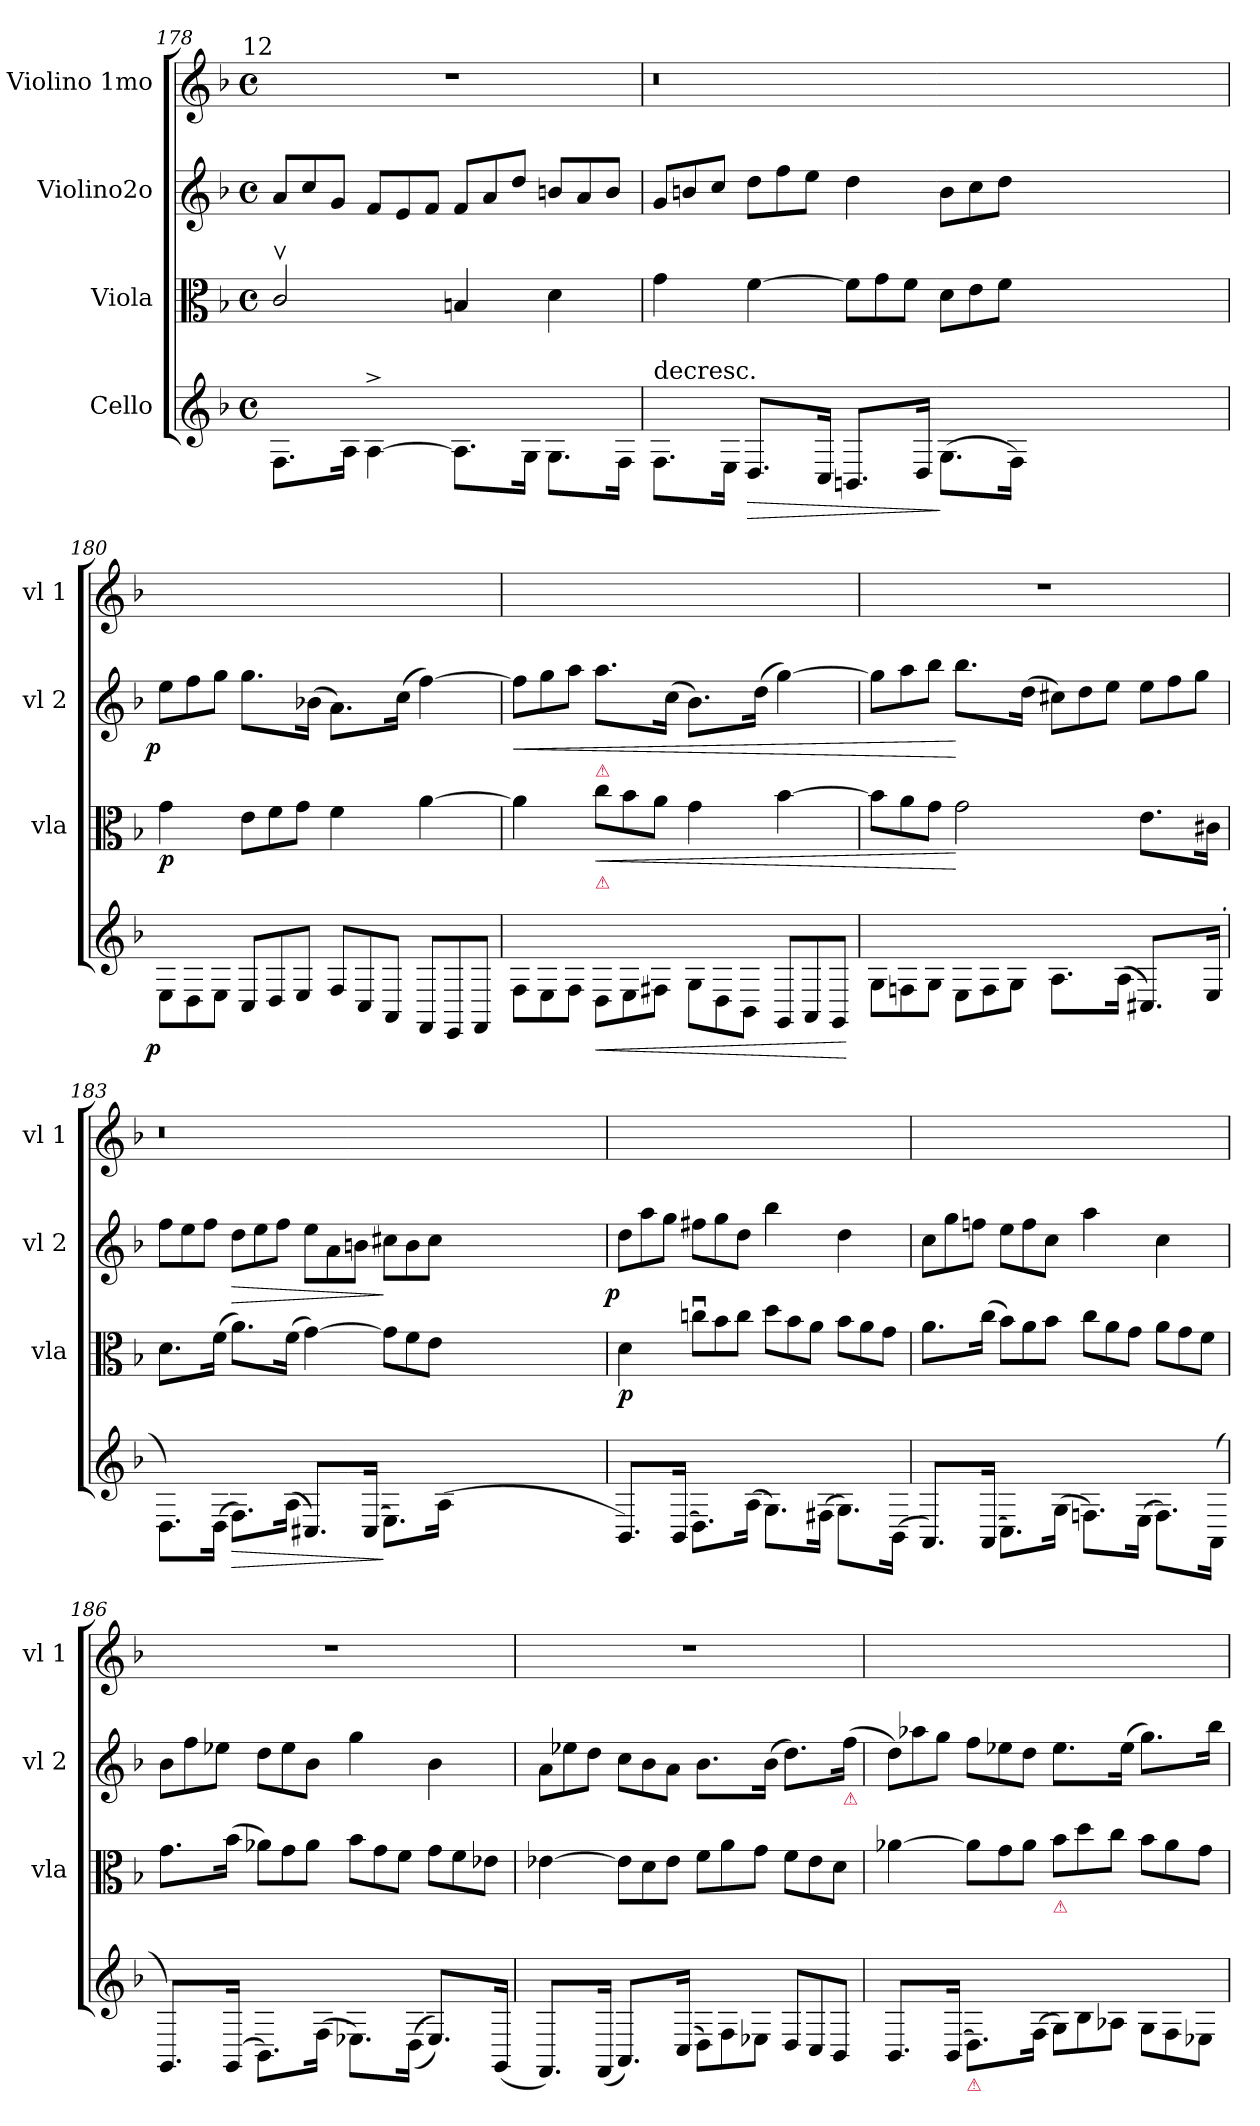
**kern	**dynam	**kern	**dynam	**kern	**dynam	**kern
*part4	*part4	*part3	*part3	*part2	*part2	*part1
*staff4	*staff4	*staff3	*staff3	*staff2	*staff2	*staff1
*I"Cello	*	*I"Viola	*	*I"Violino2o	*	*I"Violino 1mo
*	*	*I'vla	*	*I'vl 2	*	*I'vl 1
*clefG2	*	*clefC3	*	*clefG2	*	*clefG2
*k[b-]	*	*k[b-]	*	*k[b-]	*	*k[b-]
*M4/4	*	*M4/4	*	*M4/4	*	*M4/4
*met(c)	*	*met(c)	*	*met(c)	*	*met(c)
*	*	*	*	*Xtuplet	*	*
=178	=178	=178	=178	=178	=178	=178
!	!	!	!	!	!	!LO:TX:a:rj:t=12
8.F\L	.	2cv/	.	12a/L	.	1r
.	.	.	.	12cc/	.	.
.	.	.	.	12g/J	.	.
16A\Jk	.	.	.	.	.	.
[4A^\	.	.	.	12f/L	.	.
.	.	.	.	12e/	.	.
.	.	.	.	12f/J	.	.
8.A\L]	.	4Bn/	.	12f/L	.	.
.	.	.	.	12a/	.	.
.	.	.	.	12dd/J	.	.
16G\Jk	.	.	.	.	.	.
8.G\L	.	4d\	.	12bn/L	.	.
.	.	.	.	12a/	.	.
.	.	.	.	12b/J	.	.
16F\Jk	.	.	.	.	.	.
=179	=179	=179	=179	=179	=179	=179
!LO:TX:t=decresc.	!	!	!	!	!	!
8.F\L	.	4g\	.	12g/L	.	0.r
.	.	.	.	12bn/	.	.
.	.	.	.	12cc/J	.	.
16E\Jk	.	.	.	.	.	.
!	!LO:HP:b	!	!	!	!	!
8.D/L	>	[4f\	.	12dd\L	.	.
.	.	.	.	12ff\	.	.
.	.	.	.	12ee\J	.	.
16C/Jk	.	.	.	.	.	.
*	*	*Xtuplet	*	*	*	*
8.BBn/L	.	12f\L]	.	4dd\	.	.
.	.	12g\	.	.	.	.
.	.	12f\J	.	.	.	.
16D/Jk	.	.	.	.	.	.
(8.G\L	]	12d\L	.	12b\L	.	.
.	.	12e\	.	12cc\	.	.
.	.	12f\J	.	12dd\J	.	.
16F\Jk)	.	.	.	.	.	.
0ryy	.	0ryy	.	0ryy	.	.
=180	=180	=180	=180	=180	=180	=180
*Xtuplet	*	*	*	*	*	*
!	!LO:DY:rj	!	!	!	!LO:DY:rj	!
12E\L	p	4g\	p	12ee\L	p	1ryy
12D\	.	.	.	12ff\	.	.
12E\J	.	.	.	12gg\J	.	.
12C/L	.	12e\L	.	8.gg\L	.	.
12D/	.	12f\	.	.	.	.
12E/J	.	12g\J	.	.	.	.
.	.	.	.	(16b-X\Jk	.	.
12F/L	.	4f\	.	8.a\L)	.	.
12C/	.	.	.	.	.	.
12AA/J	.	.	.	.	.	.
.	.	.	.	(16cc\Jk	.	.
12FF/L	.	[4a\	.	[4ff\)	.	.
12EE/	.	.	.	.	.	.
12FF/J	.	.	.	.	.	.
=181	=181	=181	=181	=181	=181	=181
!	!	!	!	!	!LO:HP:b	!
12F\L	.	4a\]	.	12ff\L]	<	1ryy
12E\	.	.	.	12gg\	.	.
12F\J	.	.	.	12aa\J	.	.
!	!	!	!	!LO:TX:b:color=crimson:t=⚠	!	!
!	!	!LO:TX:b:color=crimson:t=⚠	!	!	!	!
!	!LO:HP:b	!	!LO:HP:b	!	!	!
12D\L	<	12cc\L	<	8.aa\L	.	.
12E\	.	12b-\	.	.	.	.
12F#X\J	.	12a\J	.	.	.	.
.	.	.	.	(16cc\Jk	.	.
12G\L	.	4g\	.	8.b-\L)	.	.
12D\	.	.	.	.	.	.
12BB-\J	.	.	.	.	.	.
.	.	.	.	(16dd\Jk	.	.
12GG/L	.	[4b-\	.	[4gg\)	.	.
12AA/	.	.	.	.	.	.
12GG/J	.	.	.	.	.	.
.	[	.	.	.	.	.
=182	=182	=182	=182	=182	=182	=182
12G\L	.	12b-\L]	.	12gg\L]	.	1r
12Fn\	.	12a\	.	12aa\	.	.
12G\J	.	12g\J	.	12bb-\J	.	.
12E\L	.	2g\	[	8.bb-\L	[	.
12F\	.	.	.	.	.	.
12G\J	.	.	.	.	.	.
.	.	.	.	(16dd\Jk	.	.
8.A\L	.	.	.	12cc#X\L)	.	.
.	.	.	.	12dd\	.	.
.	.	.	.	12ee\J	.	.
(16A\Jk	.	.	.	.	.	.
8.C#X/L)	.	8.e\L	.	12ee\L	.	.
.	.	.	.	12ff\	.	.
.	.	.	.	12gg\J	.	.
(16E/Jk	.	16c#X\Jk	.	.	.	.
=183	=183	=183	=183	=183	=183	=183
8.D\L)	.	8.d\L	.	12ff\L	.	0.r
.	.	.	.	12ee\	.	.
.	.	.	.	12ff\J	.	.
(16D\Jk	.	(16f\Jk	.	.	.	.
!	!LO:HP:b	!	!	!	!LO:HP:b	!
8.F\L)	>	8.a\L)	.	12dd\L	>	.
.	.	.	.	12ee\	.	.
.	.	.	.	12ff\J	.	.
(16A\Jk	.	(16f\Jk	.	.	.	.
8.C#X/L)	.	[4g\)	.	12ee\L	.	.
.	.	.	.	12a\	.	.
.	.	.	.	12bn\J	.	.
(16C#/Jk	.	.	.	.	.	.
8.E\L)	]	12g\L]	.	12cc#X\L	]	.
.	.	12f\	.	12b\	.	.
.	.	12e\J	.	12cc#\J	.	.
(16A\Jk	.	.	.	.	.	.
0ryy	.	0ryy	.	0ryy	.	.
=184	=184	=184	=184	=184	=184	=184
!	!	!	!	!	!LO:DY:rj	!
8.BB-/L)	.	4d\	p	12dd\L	p	1ryy
.	.	.	.	12aa\	.	.
.	.	.	.	12gg\J	.	.
(<16BB-/Jk	.	.	.	.	.	.
8.D\L)	.	12ccnu\L	.	12ff#X\L	.	.
.	.	12b-\	.	12gg\	.	.
.	.	12cc\J	.	12dd\J	.	.
(16A\Jk	.	.	.	.	.	.
8.G\L)	.	12dd\L	.	4bb-\	.	.
.	.	12b-\	.	.	.	.
.	.	12a\J	.	.	.	.
(16F#X\Jk	.	.	.	.	.	.
8.G\L)	.	12b-\L	.	4dd\	.	.
.	.	12a\	.	.	.	.
.	.	12g\J	.	.	.	.
(16BB-\Jk	.	.	.	.	.	.
=185	=185	=185	=185	=185	=185	=185
8.AA/L)	.	8.a\L	.	12cc\L	.	1ryy
.	.	.	.	12gg\	.	.
.	.	.	.	12ffn\J	.	.
(<16AA/Jk	.	(16cc\Jk	.	.	.	.
8.C\L)	.	12b-\L)	.	12ee\L	.	.
.	.	12a\	.	12ff\	.	.
.	.	12b-\J	.	12cc\J	.	.
(16G\Jk	.	.	.	.	.	.
8.Fn\L)	.	12cc\L	.	4aa\	.	.
.	.	12a\	.	.	.	.
.	.	12g\J	.	.	.	.
(16E\Jk	.	.	.	.	.	.
8.F\L)	.	12a\L	.	4cc\	.	.
.	.	12g\	.	.	.	.
.	.	12f\J	.	.	.	.
(16AA\Jk	.	.	.	.	.	.
=186	=186	=186	=186	=186	=186	=186
8.GG/L)	.	8.g\L	.	12b-\L	.	1r
.	.	.	.	12ff\	.	.
.	.	.	.	12ee-X\J	.	.
(<16GG/Jk	.	(16b-\Jk	.	.	.	.
8.BB-\L)	.	12a-X\L)	.	12dd\L	.	.
.	.	12g\	.	12ee-\	.	.
.	.	12a-\J	.	12b-\J	.	.
(16F\Jk	.	.	.	.	.	.
8.E-X\L)	.	12b-\L	.	4gg\	.	.
.	.	12g\	.	.	.	.
.	.	12f\J	.	.	.	.
(<(>16D\Jk	.	.	.	.	.	.
8.E-/L))	.	12g\L	.	4b-\	.	.
.	.	12f\	.	.	.	.
.	.	12e-X\J	.	.	.	.
(16GG/Jk	.	.	.	.	.	.
=187	=187	=187	=187	=187	=187	=187
8.FF/L)	.	[4e-X\	.	12a\L	.	1r
.	.	.	.	12ee-X\	.	.
.	.	.	.	12dd\J	.	.
(16FF/Jk	.	.	.	.	.	.
8.AA/L)	.	12e-\L]	.	12cc\L	.	.
.	.	12d\	.	12b-\	.	.
.	.	12e-\J	.	12a\J	.	.
(16C/Jk	.	.	.	.	.	.
12D\L)	.	12f\L	.	8.b-\L	.	.
12F\	.	12a\	.	.	.	.
12E-X\J	.	12g\J	.	.	.	.
.	.	.	.	(16b-\Jk	.	.
12D/L	.	12f\L	.	8.dd\L)	.	.
12C/	.	12e-\	.	.	.	.
12BB-/J	.	12d\J	.	.	.	.
!	!	!	!	!LO:TX:b:color=crimson:t=⚠	!	!
.	.	.	.	(16ff\Jk	.	.
=188	=188	=188	=188	=188	=188	=188
8.BB-/L	.	[4a-X\	.	12dd\L)	.	1ryy
.	.	.	.	12aa-X\	.	.
.	.	.	.	12gg\J	.	.
(<16BB-/Jk	.	.	.	.	.	.
!LO:TX:b:color=crimson:t=⚠	!	!	!	!	!	!
8.D\L)	.	12a-\L]	.	12ff\L	.	.
.	.	12g\	.	12ee-X\	.	.
.	.	12a-\J	.	12dd\J	.	.
(16F\Jk	.	.	.	.	.	.
!	!	!LO:TX:b:color=crimson:t=⚠	!	!	!	!
12G\L)	.	12b-\L	.	8.ee-\L	.	.
12B-\	.	12dd\	.	.	.	.
12A-X\J	.	12cc\J	.	.	.	.
.	.	.	.	(16ee-\Jk	.	.
12G\L	.	12b-\L	.	8.gg\L)	.	.
12F\	.	12a-\	.	.	.	.
12E-X\J	.	12g\J	.	.	.	.
.	.	.	.	16bb-\Jk	.	.
=	=	=	=	=	=	=
*-	*-	*-	*-	*-	*-	*-
